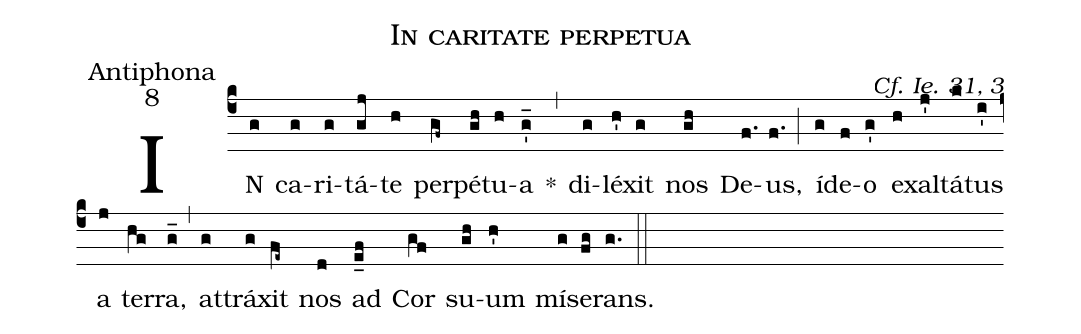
name:In caritate perpetua;
office-part:Antiphona;
mode:8;
commentary: Cf. Ie. 31, 3;
%%
(c4)
IN(g) ca(g)ri(g)tá(gj)te(h) per(gf~)pé(gh)tu(h)a(g_') *(,)
di(g)léx(h')it(g) nos(gh) De(f.)us,(f.) (;)
íd(g)e(f)o(g') ex(h)al(j')tá(k)tus(i') a(j) ter(hg)ra,(g_) (,)
at(g)tráx(g)it(fe~) nos(d) ad(e_f) Cor(gf) su(gh)um(h') mí(g)se(fg)rans.(g.) (::)
